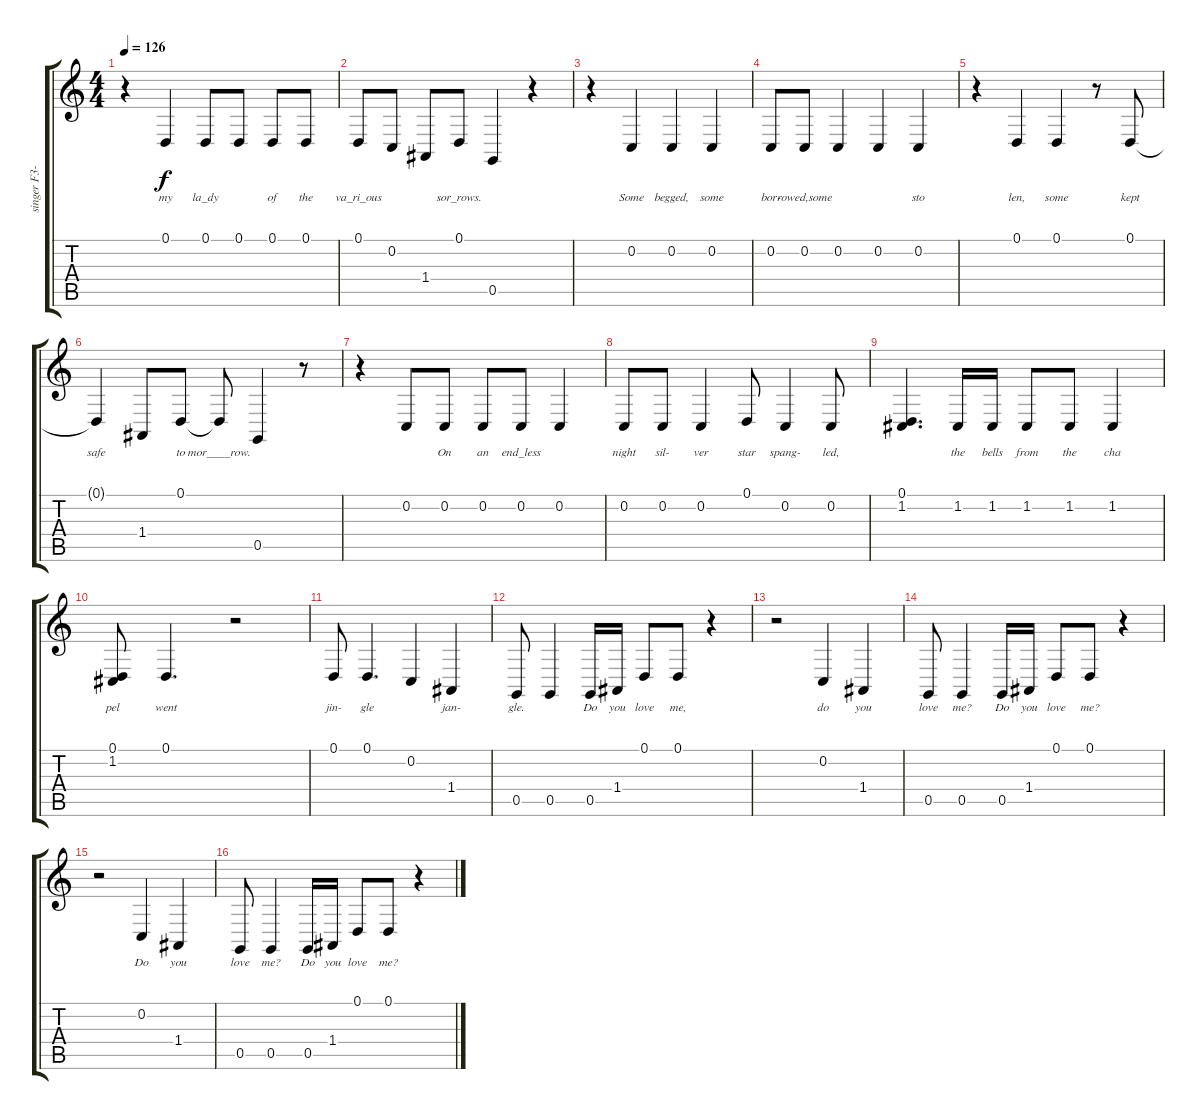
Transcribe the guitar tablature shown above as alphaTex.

\track ("singer F3-D4" "singer F3-") {instrument synthvoice}
\staff {score tabs}
\tuning (D3 C3 B2 A2 G2 F2) {hide}
\ts (4 4)
\tempo 126
\clef g2
\ks c
r.4{dy f} 0.1.4{lyrics (0 "my") lyrics (1 "") lyrics (2 "") lyrics (3 "") lyrics (4 "")} 0.1.8{lyrics (0 "la_dy") lyrics (1 "") lyrics (2 "") lyrics (3 "") lyrics (4 "")} 0.1.8{lyrics (0 "") lyrics (1 "") lyrics (2 "") lyrics (3 "") lyrics (4 "")} 0.1.8{lyrics (0 "of") lyrics (1 "") lyrics (2 "") lyrics (3 "") lyrics (4 "")} 0.1.8{lyrics (0 "the") lyrics (1 "") lyrics (2 "") lyrics (3 "") lyrics (4 "")} |
0.1.8{lyrics (0 "va_ri_ous") lyrics (1 "") lyrics (2 "") lyrics (3 "") lyrics (4 "")} 0.2.8{lyrics (0 "") lyrics (1 "") lyrics (2 "") lyrics (3 "") lyrics (4 "")} 1.4.8{lyrics (0 "") lyrics (1 "") lyrics (2 "") lyrics (3 "") lyrics (4 "")} 0.1.8{lyrics (0 "sor_rows.") lyrics (1 "") lyrics (2 "") lyrics (3 "") lyrics (4 "")} 0.5.4{lyrics (0 "") lyrics (1 "") lyrics (2 "") lyrics (3 "") lyrics (4 "")} r.4 |
r.4 0.2.4{lyrics (0 "Some") lyrics (1 "") lyrics (2 "") lyrics (3 "") lyrics (4 "")} 0.2.4{lyrics (0 "begged,") lyrics (1 "") lyrics (2 "") lyrics (3 "") lyrics (4 "")} 0.2.4{lyrics (0 "some") lyrics (1 "") lyrics (2 "") lyrics (3 "") lyrics (4 "")} |
0.2.8{lyrics (0 "bor-") lyrics (1 "") lyrics (2 "") lyrics (3 "") lyrics (4 "")} 0.2.8{lyrics (0 "rowed,some") lyrics (1 "") lyrics (2 "") lyrics (3 "") lyrics (4 "")} 0.2.4{lyrics (0 "") lyrics (1 "") lyrics (2 "") lyrics (3 "") lyrics (4 "")} 0.2.4{lyrics (0 "") lyrics (1 "") lyrics (2 "") lyrics (3 "") lyrics (4 "")} 0.2.4{lyrics (0 "sto") lyrics (1 "") lyrics (2 "") lyrics (3 "") lyrics (4 "")} |
r.4 0.1.4{lyrics (0 "len,") lyrics (1 "") lyrics (2 "") lyrics (3 "") lyrics (4 "")} 0.1.4{lyrics (0 "some") lyrics (1 "") lyrics (2 "") lyrics (3 "") lyrics (4 "")} r.8 0.1.8{lyrics (0 "kept") lyrics (1 "") lyrics (2 "") lyrics (3 "") lyrics (4 "")} |
0.1{t}.4{lyrics (0 "safe") lyrics (1 "") lyrics (2 "") lyrics (3 "") lyrics (4 "")} 1.4.8{lyrics (0 "") lyrics (1 "") lyrics (2 "") lyrics (3 "") lyrics (4 "")} 0.1.8{lyrics (0 "to") lyrics (1 "") lyrics (2 "") lyrics (3 "") lyrics (4 "")} 0.1{t}.8{lyrics (0 "mor____row.") lyrics (1 "") lyrics (2 "") lyrics (3 "") lyrics (4 "")} 0.5.4{lyrics (0 "") lyrics (1 "") lyrics (2 "") lyrics (3 "") lyrics (4 "")} r.8 |
r.4 0.2.8{lyrics (0 "") lyrics (1 "") lyrics (2 "") lyrics (3 "") lyrics (4 "")} 0.2.8{lyrics (0 "On") lyrics (1 "") lyrics (2 "") lyrics (3 "") lyrics (4 "")} 0.2.8{lyrics (0 "an") lyrics (1 "") lyrics (2 "") lyrics (3 "") lyrics (4 "")} 0.2.8{lyrics (0 "end_less") lyrics (1 "") lyrics (2 "") lyrics (3 "") lyrics (4 "")} 0.2.4{lyrics (0 "") lyrics (1 "") lyrics (2 "") lyrics (3 "") lyrics (4 "")} |
0.2.8{lyrics (0 "night") lyrics (1 "") lyrics (2 "") lyrics (3 "") lyrics (4 "")} 0.2.8{lyrics (0 "sil-") lyrics (1 "") lyrics (2 "") lyrics (3 "") lyrics (4 "")} 0.2.4{lyrics (0 "ver") lyrics (1 "") lyrics (2 "") lyrics (3 "") lyrics (4 "")} 0.1.8{lyrics (0 "star") lyrics (1 "") lyrics (2 "") lyrics (3 "") lyrics (4 "")} 0.2.4{lyrics (0 "spang-") lyrics (1 "") lyrics (2 "") lyrics (3 "") lyrics (4 "")} 0.2.8{lyrics (0 "led,") lyrics (1 "") lyrics (2 "") lyrics (3 "") lyrics (4 "")} |
(0.1 1.2).4{d lyrics (0 "") lyrics (1 "") lyrics (2 "") lyrics (3 "") lyrics (4 "")} 1.2.16{lyrics (0 "the") lyrics (1 "") lyrics (2 "") lyrics (3 "") lyrics (4 "")} 1.2.16{lyrics (0 "bells") lyrics (1 "") lyrics (2 "") lyrics (3 "") lyrics (4 "")} 1.2.8{lyrics (0 "from") lyrics (1 "") lyrics (2 "") lyrics (3 "") lyrics (4 "")} 1.2.8{lyrics (0 "the") lyrics (1 "") lyrics (2 "") lyrics (3 "") lyrics (4 "")} 1.2.4{lyrics (0 "cha") lyrics (1 "") lyrics (2 "") lyrics (3 "") lyrics (4 "")} |
(0.1 1.2).8{lyrics (0 "pel") lyrics (1 "") lyrics (2 "") lyrics (3 "") lyrics (4 "")} 0.1.4{d lyrics (0 "went") lyrics (1 "") lyrics (2 "") lyrics (3 "") lyrics (4 "")} r.2 |
0.1.8{lyrics (0 "jin-") lyrics (1 "") lyrics (2 "") lyrics (3 "") lyrics (4 "")} 0.1.4{d lyrics (0 "gle") lyrics (1 "") lyrics (2 "") lyrics (3 "") lyrics (4 "")} 0.2.4{lyrics (0 "") lyrics (1 "") lyrics (2 "") lyrics (3 "") lyrics (4 "")} 1.4.4{lyrics (0 "jan-") lyrics (1 "") lyrics (2 "") lyrics (3 "") lyrics (4 "")} |
0.5.8{lyrics (0 "gle.") lyrics (1 "") lyrics (2 "") lyrics (3 "") lyrics (4 "")} 0.5.4{lyrics (0 "") lyrics (1 "") lyrics (2 "") lyrics (3 "") lyrics (4 "")} 0.5.16{lyrics (0 "Do") lyrics (1 "") lyrics (2 "") lyrics (3 "") lyrics (4 "")} 1.4.16{lyrics (0 "you") lyrics (1 "") lyrics (2 "") lyrics (3 "") lyrics (4 "")} 0.1.8{lyrics (0 "love") lyrics (1 "") lyrics (2 "") lyrics (3 "") lyrics (4 "")} 0.1.8{lyrics (0 "me,") lyrics (1 "") lyrics (2 "") lyrics (3 "") lyrics (4 "")} r.4 |
r.2 0.2.4{lyrics (0 "do") lyrics (1 "") lyrics (2 "") lyrics (3 "") lyrics (4 "")} 1.4.4{lyrics (0 "you") lyrics (1 "") lyrics (2 "") lyrics (3 "") lyrics (4 "")} |
0.5.8{lyrics (0 "love") lyrics (1 "") lyrics (2 "") lyrics (3 "") lyrics (4 "")} 0.5.4{lyrics (0 "me?") lyrics (1 "") lyrics (2 "") lyrics (3 "") lyrics (4 "")} 0.5.16{lyrics (0 "Do") lyrics (1 "") lyrics (2 "") lyrics (3 "") lyrics (4 "")} 1.4.16{lyrics (0 "you") lyrics (1 "") lyrics (2 "") lyrics (3 "") lyrics (4 "")} 0.1.8{lyrics (0 "love") lyrics (1 "") lyrics (2 "") lyrics (3 "") lyrics (4 "")} 0.1.8{lyrics (0 "me?") lyrics (1 "") lyrics (2 "") lyrics (3 "") lyrics (4 "")} r.4 |
r.2 0.2.4{lyrics (0 "Do") lyrics (1 "") lyrics (2 "") lyrics (3 "") lyrics (4 "")} 1.4.4{lyrics (0 "you") lyrics (1 "") lyrics (2 "") lyrics (3 "") lyrics (4 "")} |
0.5.8{lyrics (0 "love") lyrics (1 "") lyrics (2 "") lyrics (3 "") lyrics (4 "")} 0.5.4{lyrics (0 "me?") lyrics (1 "") lyrics (2 "") lyrics (3 "") lyrics (4 "")} 0.5.16{lyrics (0 "Do") lyrics (1 "") lyrics (2 "") lyrics (3 "") lyrics (4 "")} 1.4.16{lyrics (0 "you") lyrics (1 "") lyrics (2 "") lyrics (3 "") lyrics (4 "")} 0.1.8{lyrics (0 "love") lyrics (1 "") lyrics (2 "") lyrics (3 "") lyrics (4 "")} 0.1.8{lyrics (0 "me?") lyrics (1 "") lyrics (2 "") lyrics (3 "") lyrics (4 "")} r.4
